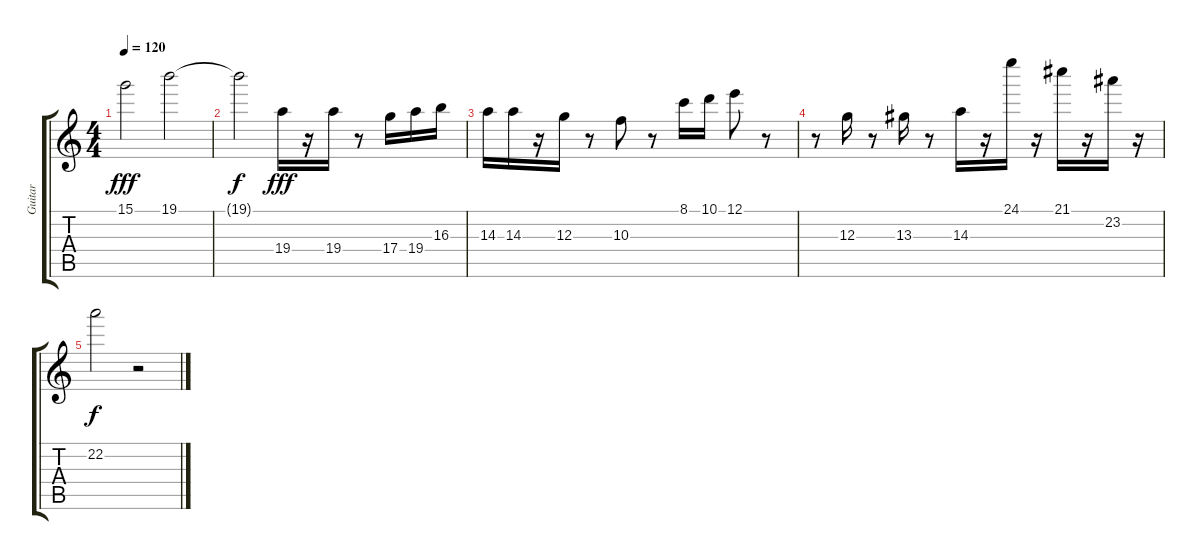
\track ("Guitar" "Guitar") {instrument overdrivenguitar}
\staff {score tabs}
\tuning (E4 B3 G3 D3 A2 E2) {hide}
\ts (4 4)
\tempo 120
\clef g2
\ks c
15.1.2{dy fff} 19.1.2 |
19.1{t}.2{dy f} 19.4.16{dy fff} r.16 19.4.16 r.8 17.4.16 19.4.16 16.3.16 |
14.3.16 14.3.16 r.16 12.3.16 r.8 10.3.8 r.8 8.1.16 10.1.16 12.1.8 r.8 |
r.8 12.3.16 r.8 13.3.16 r.8 14.3.16 r.16 24.1.16 r.16 21.1.16 r.16 23.2.16 r.16 |
22.2.2{dy f} r.2
